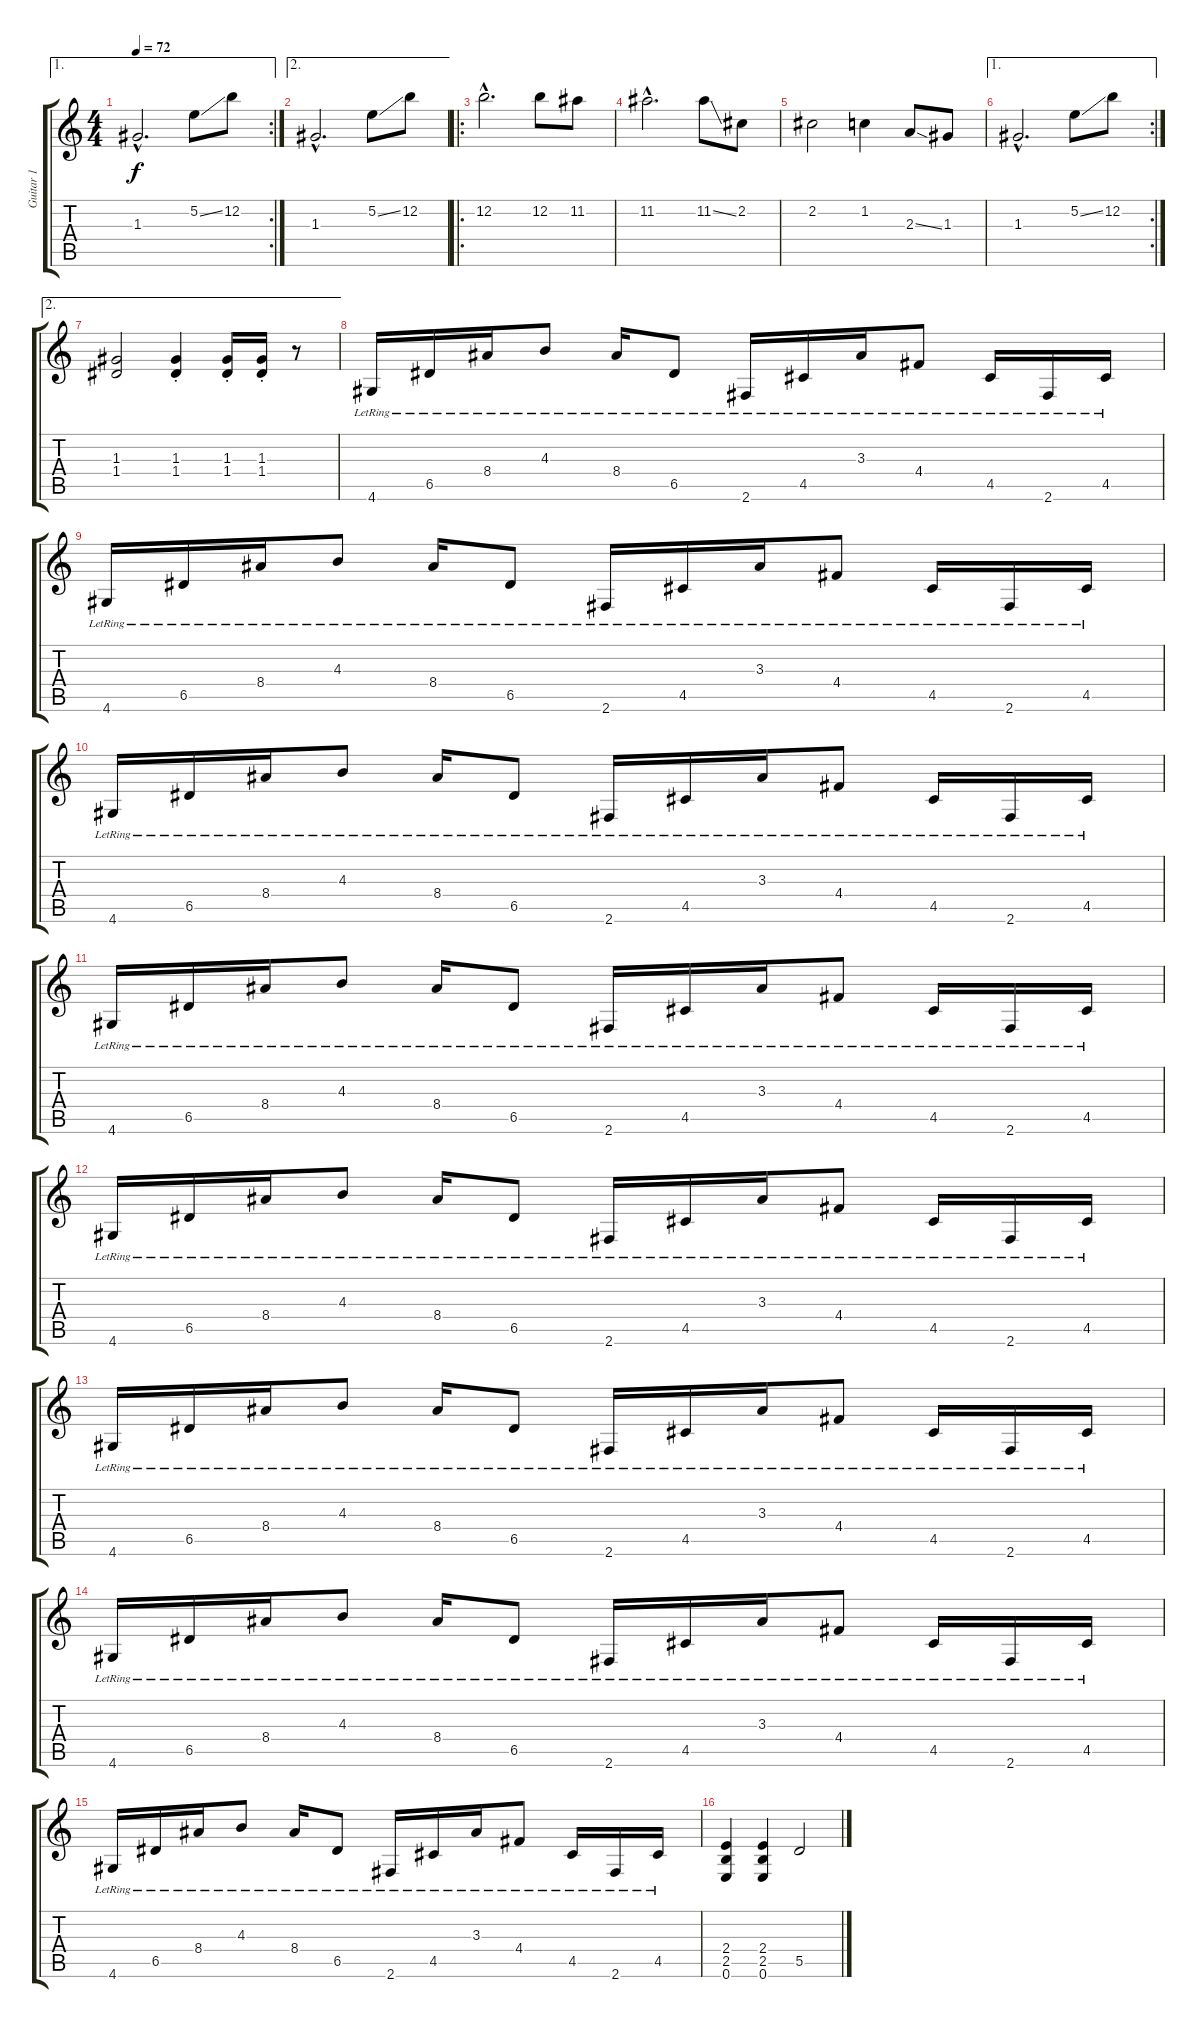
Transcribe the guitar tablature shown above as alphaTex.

\track ("Guitar 1" "Guitar 1") {instrument distortionguitar}
\staff {score tabs}
\tuning (E4 B3 G3 D3 A2 E2) {hide}
\ae 1
\rc 2
\ts (4 4)
\tempo 72
\clef g2
\ks c
1.3{hac}.2{d dy f} 5.2{ss}.8 12.2.8 |
\ae 2
1.3{hac}.2{d} 5.2{ss}.8 12.2.8 |
\ro
12.2{hac}.2{d} 12.2.8 11.2.8 |
11.2{hac}.2{d} 11.2{ss}.8 2.2.8 |
2.2.2 1.2.4 2.3{ss}.8 1.3.8 |
\ae 1
\rc 2
1.3{hac}.2{d} 5.2{ss}.8 12.2.8 |
\ae 2
(1.3 1.4).2 (1.3{st} 1.4{st}).4 (1.3{st} 1.4{st}).16 (1.3{st} 1.4{st}).16 r.8 |
4.6{lr}.16{instrument acousticguitarnylon} 6.5{lr}.16 8.4{lr}.16 4.3{lr}.8 8.4{lr}.16 6.5{lr}.8 2.6{lr}.16 4.5{lr}.16 3.3{lr}.16 4.4{lr}.8 4.5{lr}.16 2.6{lr}.16 4.5{lr}.16 |
4.6{lr}.16{instrument acousticguitarnylon} 6.5{lr}.16 8.4{lr}.16 4.3{lr}.8 8.4{lr}.16 6.5{lr}.8 2.6{lr}.16 4.5{lr}.16 3.3{lr}.16 4.4{lr}.8 4.5{lr}.16 2.6{lr}.16 4.5{lr}.16 |
4.6{lr}.16{instrument acousticguitarnylon} 6.5{lr}.16 8.4{lr}.16 4.3{lr}.8 8.4{lr}.16 6.5{lr}.8 2.6{lr}.16 4.5{lr}.16 3.3{lr}.16 4.4{lr}.8 4.5{lr}.16 2.6{lr}.16 4.5{lr}.16 |
4.6{lr}.16{instrument acousticguitarnylon} 6.5{lr}.16 8.4{lr}.16 4.3{lr}.8 8.4{lr}.16 6.5{lr}.8 2.6{lr}.16 4.5{lr}.16 3.3{lr}.16 4.4{lr}.8 4.5{lr}.16 2.6{lr}.16 4.5{lr}.16 |
4.6{lr}.16{instrument acousticguitarnylon} 6.5{lr}.16 8.4{lr}.16 4.3{lr}.8 8.4{lr}.16 6.5{lr}.8 2.6{lr}.16 4.5{lr}.16 3.3{lr}.16 4.4{lr}.8 4.5{lr}.16 2.6{lr}.16 4.5{lr}.16 |
4.6{lr}.16{instrument acousticguitarnylon} 6.5{lr}.16 8.4{lr}.16 4.3{lr}.8 8.4{lr}.16 6.5{lr}.8 2.6{lr}.16 4.5{lr}.16 3.3{lr}.16 4.4{lr}.8 4.5{lr}.16 2.6{lr}.16 4.5{lr}.16 |
4.6{lr}.16{instrument acousticguitarnylon} 6.5{lr}.16 8.4{lr}.16 4.3{lr}.8 8.4{lr}.16 6.5{lr}.8 2.6{lr}.16 4.5{lr}.16 3.3{lr}.16 4.4{lr}.8 4.5{lr}.16 2.6{lr}.16 4.5{lr}.16 |
4.6{lr}.16{instrument acousticguitarnylon} 6.5{lr}.16 8.4{lr}.16 4.3{lr}.8 8.4{lr}.16 6.5{lr}.8 2.6{lr}.16 4.5{lr}.16 3.3{lr}.16 4.4{lr}.8 4.5{lr}.16 2.6{lr}.16 4.5{lr}.16 |
(2.4 2.5 0.6).4{balance 8 instrument distortionguitar} (2.4 2.5 0.6).4 5.5.2
